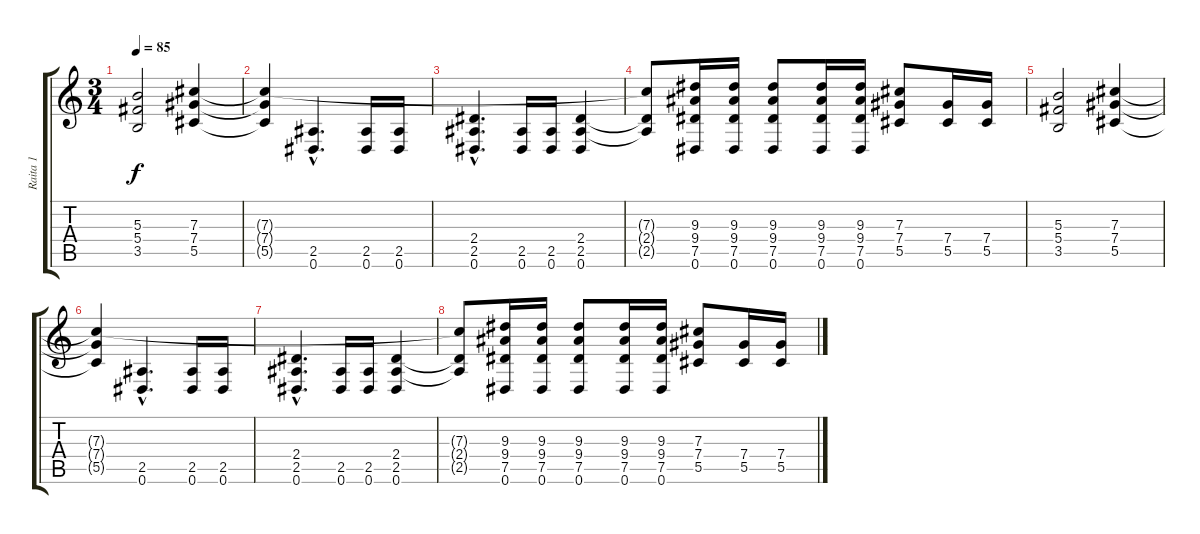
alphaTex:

\track ("Raita 1" "Raita 1") {instrument distortionguitar}
\staff {score tabs}
\tuning (Eb4 Bb3 Gb3 Db3 Ab2 Eb2) {hide}
\ts (3 4)
\tempo 85
\clef g2
\ks c
(5.3 5.4 3.5).2{dy f} (7.3 7.4 5.5).4 |
(7.3{t} 7.4{t} 5.5{t}).4 (2.5{hac} 0.6{hac}).4{d} (2.5 0.6).16 (2.5 0.6).16 |
(2.4{hac} 2.5{hac} 0.6{hac}).4{d} (2.5 0.6).16 (2.5 0.6).16 (2.4 2.5 0.6).4 |
(7.3{t} 2.4{t} 2.5{t}).8 (9.3 9.4 7.5 0.6).16 (9.3 9.4 7.5 0.6).16 (9.3 9.4 7.5 0.6).8 (9.3 9.4 7.5 0.6).16 (9.3 9.4 7.5 0.6).16 (7.3 7.4 5.5).8 (7.4 5.5).16 (7.4 5.5).16 |
(5.3 5.4 3.5).2 (7.3 7.4 5.5).4 |
(7.3{t} 7.4{t} 5.5{t}).4 (2.5{hac} 0.6{hac}).4{d} (2.5 0.6).16 (2.5 0.6).16 |
(2.4{hac} 2.5{hac} 0.6{hac}).4{d} (2.5 0.6).16 (2.5 0.6).16 (2.4 2.5 0.6).4 |
(7.3{t} 2.4{t} 2.5{t}).8 (9.3 9.4 7.5 0.6).16 (9.3 9.4 7.5 0.6).16 (9.3 9.4 7.5 0.6).8 (9.3 9.4 7.5 0.6).16 (9.3 9.4 7.5 0.6).16 (7.3 7.4 5.5).8 (7.4 5.5).16 (7.4 5.5).16
